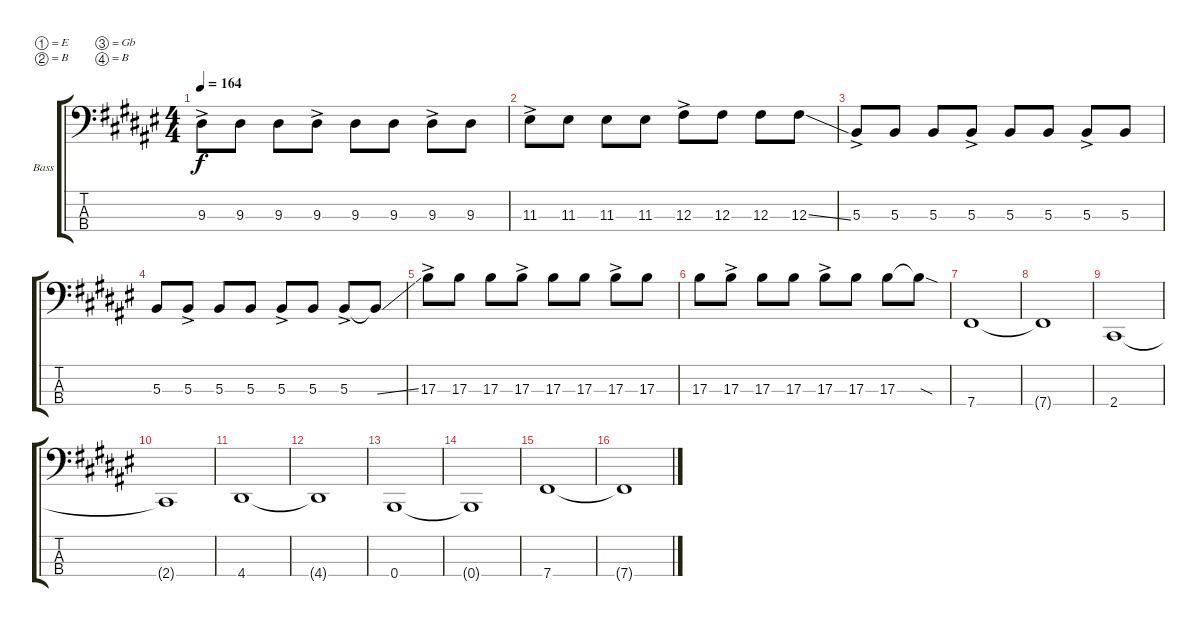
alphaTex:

\defaultSystemsLayout 4
\bracketExtendMode groupsimilarinstruments
\firstSystemTrackNameOrientation horizontal
\otherSystemsTrackNameOrientation horizontal
\track ("Bass" "Bass") {instrument electricbassfinger}
\staff {score tabs}
\tuning (E2 B1 Gb1 B0)
\ts (4 4)
\tempo 164
\clef f4
\scale
0.333333
\ks f#
9.3{ac}.8{dy f} 9.3.8 9.3.8 9.3{ac}.8 9.3.8 9.3.8 9.3{ac}.8 9.3.8 |
\scale
0.333333 11.3{ac}.8 11.3.8 11.3.8 11.3.8 12.3{ac}.8 12.3.8 12.3.8 12.3{ss}.8 |
\scale
0.333333 5.3{ac}.8 5.3.8 5.3.8 5.3{ac}.8 5.3.8 5.3.8 5.3{ac}.8 5.3.8 |
\scale
0.333333 5.3.8 5.3{ac}.8 5.3.8 5.3.8 5.3{ac}.8 5.3.8 5.3{ac}.8 5.3{ss t}.8 |
\scale
0.333333 17.3{ac}.8 17.3.8 17.3.8 17.3{ac}.8 17.3.8 17.3.8 17.3{ac}.8 17.3.8 |
\scale
0.333333 17.3.8 17.3{ac}.8 17.3.8 17.3.8 17.3{ac}.8 17.3.8 17.3.8 17.3{sod t}.8 |
\scale
0.333333 7.4.1 |
\scale
0.333333 7.4{t}.1 |
\scale
0.333333 2.4.1 |
\scale
0.333333 2.4{t}.1 |
\scale
0.333333 4.4.1 |
\scale
0.333333 4.4{t}.1 |
\scale
0.333333 0.4.1 |
\scale
0.333333 0.4{t}.1 |
\scale
0.333333 7.4.1 |
\scale
0.333333 7.4{t}.1
